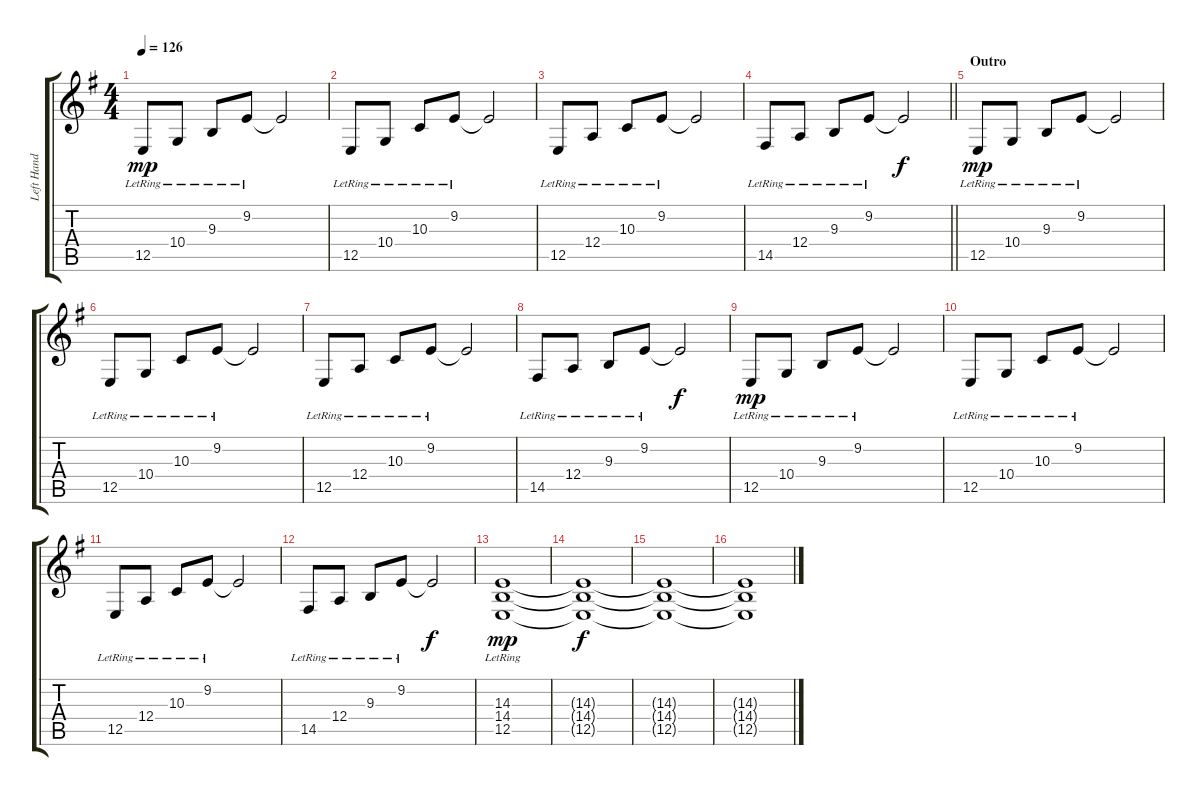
\track ("Left Hand Piano" "Left Hand ") {instrument acousticgrandpiano}
\staff {score tabs}
\tuning (C4 G3 D3 A2 E2 B1) {hide}
\ts (4 4)
\tempo 126
\clef g2
\ks eminor
12.5{lr}.8{dy mp} 10.4{lr}.8 9.3{lr}.8 9.2{lr}.8 9.2{t}.2 |
12.5{lr}.8 10.4{lr}.8 10.3{lr}.8 9.2{lr}.8 9.2{t}.2 |
12.5{lr}.8 12.4{lr}.8 10.3{lr}.8 9.2{lr}.8 9.2{t}.2 |
\barLineRight lightlight
14.5{lr}.8 12.4{lr}.8 9.3{lr}.8 9.2{lr}.8 9.2{t}.2{dy f} |
\section ("" "Outro")
12.5{lr}.8{dy mp} 10.4{lr}.8 9.3{lr}.8 9.2{lr}.8 9.2{t}.2 |
12.5{lr}.8 10.4{lr}.8 10.3{lr}.8 9.2{lr}.8 9.2{t}.2 |
12.5{lr}.8 12.4{lr}.8 10.3{lr}.8 9.2{lr}.8 9.2{t}.2 |
14.5{lr}.8 12.4{lr}.8 9.3{lr}.8 9.2{lr}.8 9.2{t}.2{dy f} |
12.5{lr}.8{dy mp} 10.4{lr}.8 9.3{lr}.8 9.2{lr}.8 9.2{t}.2 |
12.5{lr}.8 10.4{lr}.8 10.3{lr}.8 9.2{lr}.8 9.2{t}.2 |
12.5{lr}.8 12.4{lr}.8 10.3{lr}.8 9.2{lr}.8 9.2{t}.2 |
14.5{lr}.8 12.4{lr}.8 9.3{lr}.8 9.2{lr}.8 9.2{t}.2{dy f} |
(14.3{lr} 14.4{lr} 12.5{lr}).1{dy mp} |
(14.3{t} 14.4{t} 12.5{t}).1{dy f} |
(14.3{t} 14.4{t} 12.5{t}).1 |
(14.3{t} 14.4{t} 12.5{t}).1
